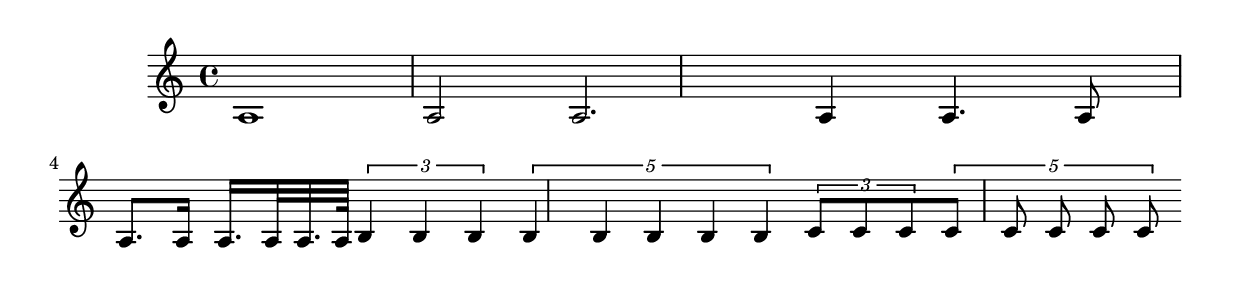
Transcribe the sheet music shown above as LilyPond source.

\version "2.12.0"
\header {
texidoc = "

Midi2ly tuplet test.

@example
  python scripts/midi2ly.py --duration-quant=32 \
      --allow-tuplet=4*2/3 \
      --allow-tuplet=8*2/3 \
      --allow-tuplet=4*3/5 \
      --allow-tuplet=8*3/5 \
      tu.midi 
@end example
"
}


\score { 
  \context Voice  \relative c' {

    a1 a2 a2. a4 a4. a8 a8. a16 a16. a32 a32. a64

    \times 2/3 { b4 b4 b4 }
    \times 3/5 { b4 b4 b4 b4 b4 }

    \times 2/3 { c8 c8 c8 }
    \times 3/5 { c8 c8 c8 c8 c8 }

  }
  \layout { }  
  \midi { }
}


